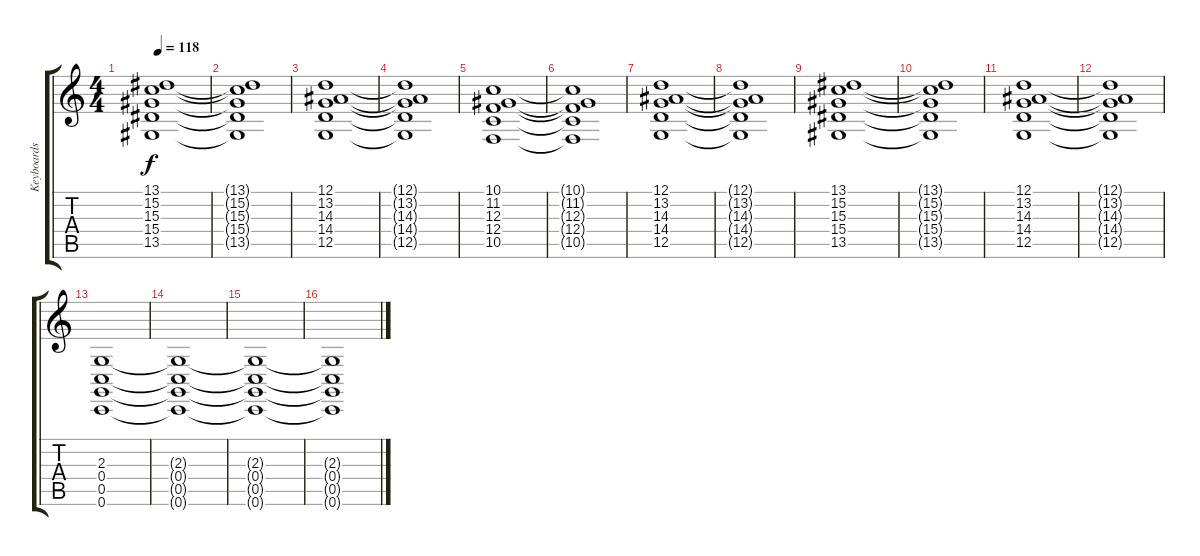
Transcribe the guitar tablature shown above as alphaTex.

\track ("Keyboards" "Keyboards") {instrument pad2warm}
\staff {score tabs}
\tuning (D4 A3 F3 C3 G2 C2) {hide}
\ts (4 4)
\tempo 118
\clef g2
\ks c
(13.1 15.2 15.3 15.4 13.5).1{dy f} |
(13.1{t} 15.2{t} 15.3{t} 15.4{t} 13.5{t}).1 |
(12.1 13.2 14.3 14.4 12.5).1 |
(12.1{t} 13.2{t} 14.3{t} 14.4{t} 12.5{t}).1 |
(10.1 11.2 12.3 12.4 10.5).1{volume 12 balance 8 instrument stringensemble2} |
(10.1{t} 11.2{t} 12.3{t} 12.4{t} 10.5{t}).1 |
(12.1 13.2 14.3 14.4 12.5).1 |
(12.1{t} 13.2{t} 14.3{t} 14.4{t} 12.5{t}).1 |
(13.1 15.2 15.3 15.4 13.5).1 |
(13.1{t} 15.2{t} 15.3{t} 15.4{t} 13.5{t}).1 |
(12.1 13.2 14.3 14.4 12.5).1 |
(12.1{t} 13.2{t} 14.3{t} 14.4{t} 12.5{t}).1 |
(2.3 0.4 0.5 0.6).1{volume 10 balance 8 instrument pad4choir} |
(2.3{t} 0.4{t} 0.5{t} 0.6{t}).1{volume 0} |
(2.3{t} 0.4{t} 0.5{t} 0.6{t}).1 |
(2.3{t} 0.4{t} 0.5{t} 0.6{t}).1
